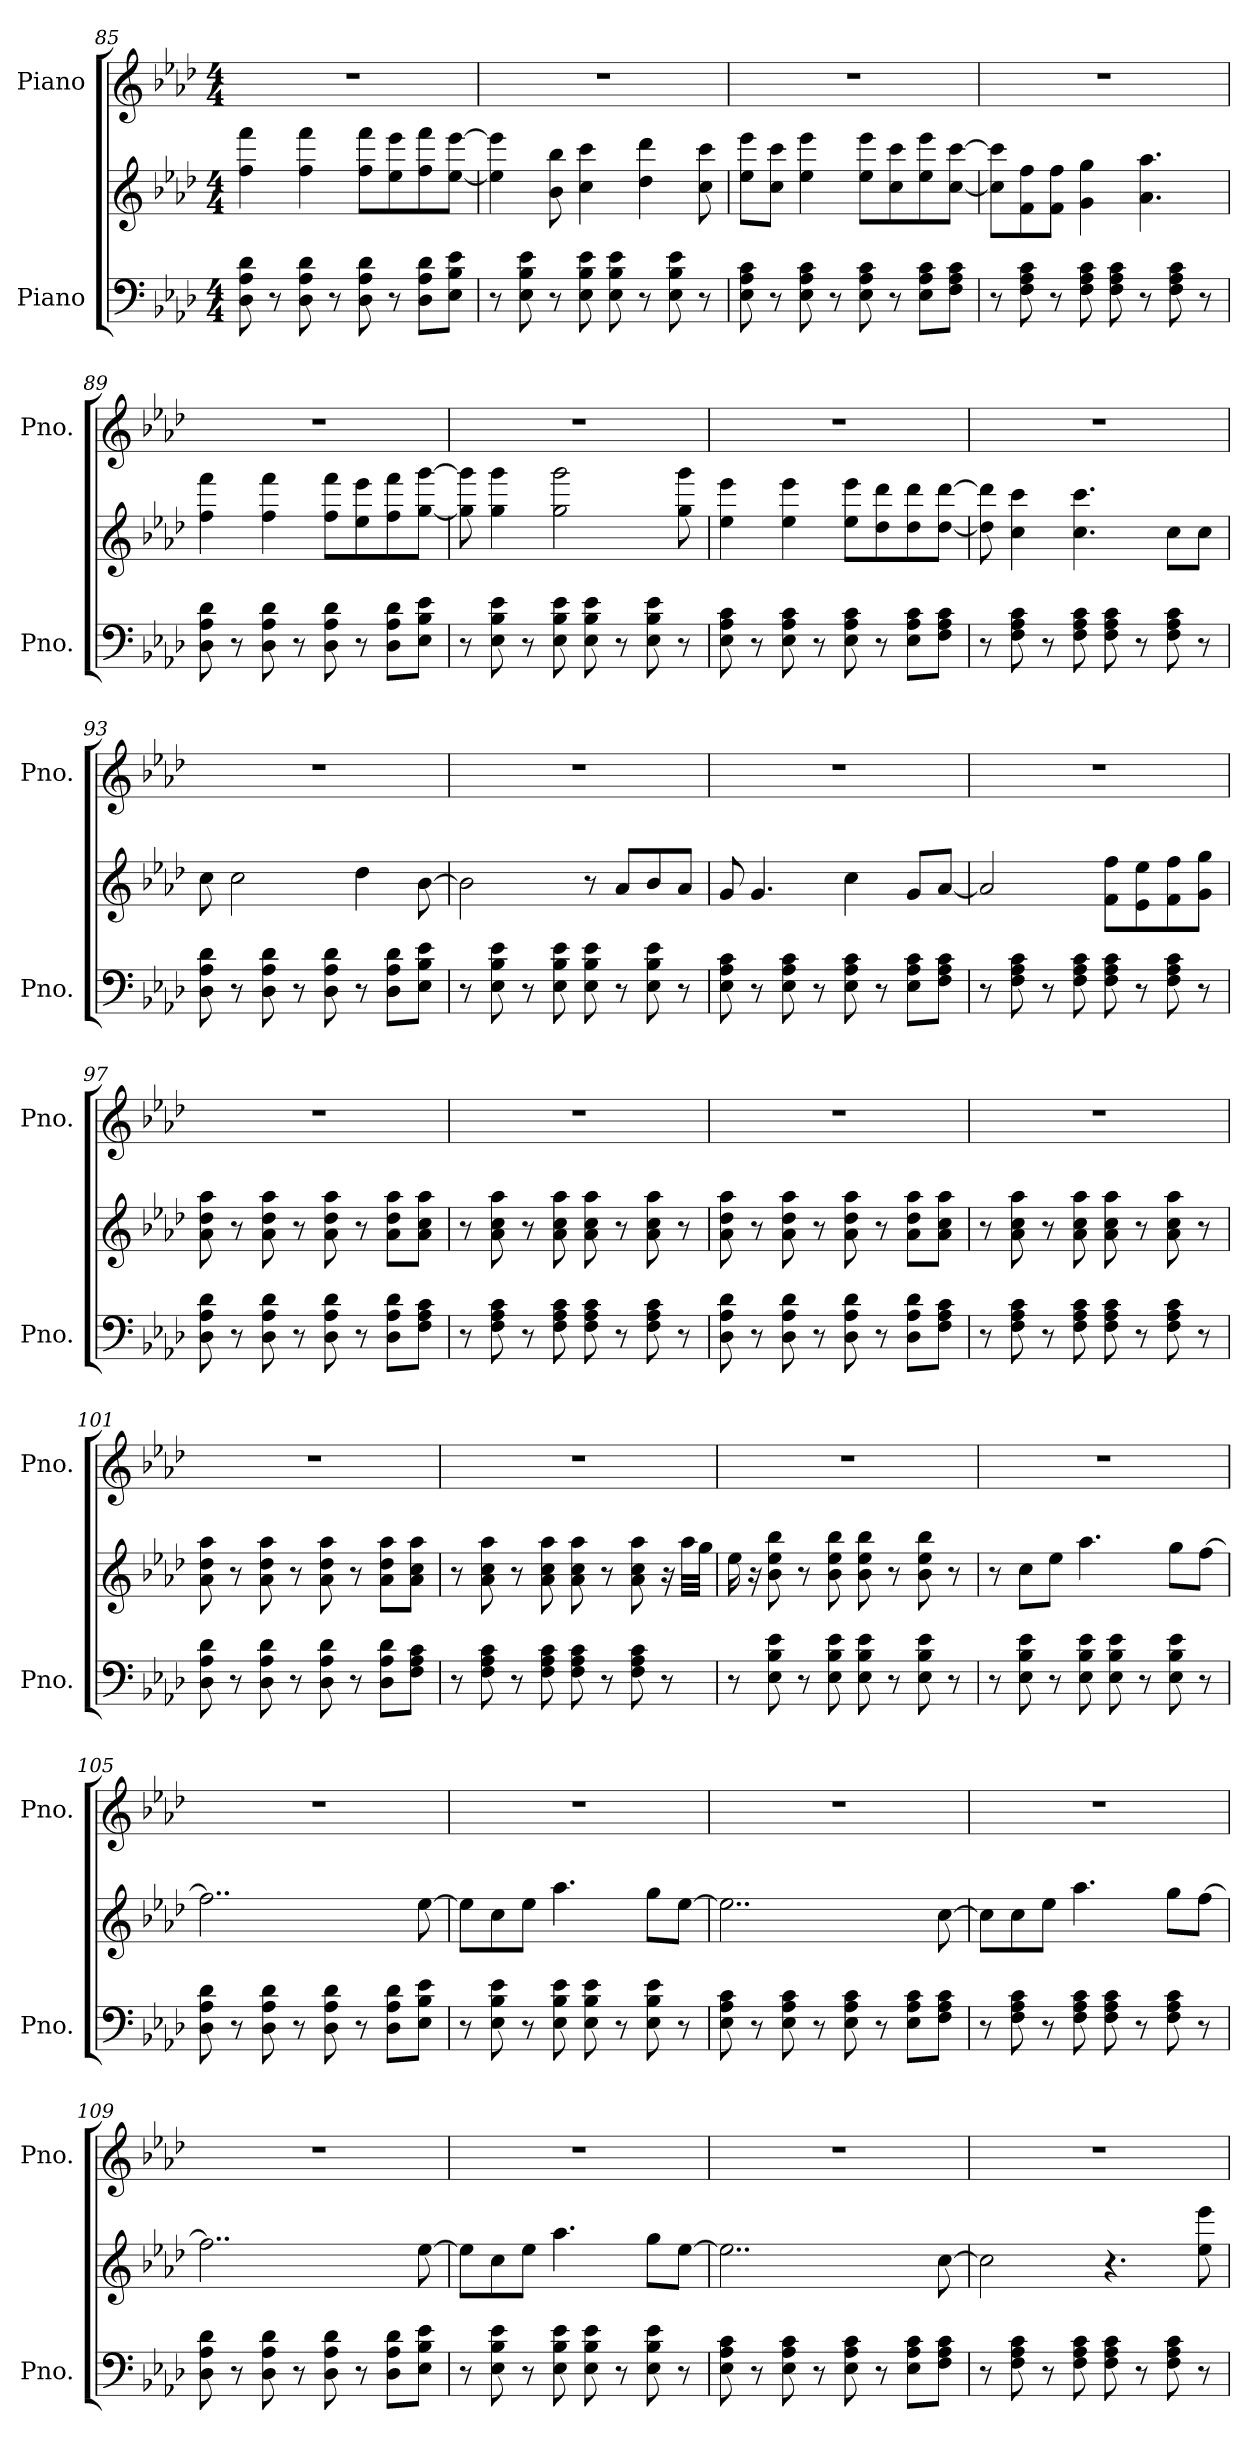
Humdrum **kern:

**kern	**kern	**kern
*part2	*part2	*part1
*staff3	*staff2	*staff1
*I"Piano	*	*I"Piano
*I'Pno.	*	*I'Pno.
*clefF4	*clefG2	*clefG2
*k[b-e-a-d-]	*k[b-e-a-d-]	*k[b-e-a-d-]
*M4/4	*M4/4	*M4/4
=85	=85	=85
8D-\ 8A-\ 8d-\	4ff\ 4fff\	1r
8r	.	.
8D-\ 8A-\ 8d-\	4ff\ 4fff\	.
8r	.	.
8D-\ 8A-\ 8d-\	8ff\ 8fff\L	.
8r	8ee-\ 8eee-\	.
8D-\ 8A-\ 8d-\L	8ff\ 8fff\	.
8E-\ 8B-\ 8e-\J	[8ee-\ [8eee-\J	.
=86	=86	=86
8r	4ee-\] 4eee-\]	1r
8E-\ 8B-\ 8e-\	.	.
8r	8b-\ 8bb-\	.
8E-\ 8B-\ 8e-\	4cc\ 4ccc\	.
8E-\ 8B-\ 8e-\	.	.
8r	4dd-\ 4ddd-\	.
8E-\ 8B-\ 8e-\	.	.
8r	8cc\ 8ccc\	.
=87	=87	=87
8E-\ 8A-\ 8c\	8ee-\ 8eee-\L	1r
8r	8cc\ 8ccc\J	.
8E-\ 8A-\ 8c\	4ee-\ 4eee-\	.
8r	.	.
8E-\ 8A-\ 8c\	8ee-\ 8eee-\L	.
8r	8cc\ 8ccc\	.
8E-\ 8A-\ 8c\L	8ee-\ 8eee-\	.
8F\ 8A-\ 8c\J	[8cc\ [8ccc\J	.
!!LO:LB:g=z
=88	=88	=88
8r	8cc\] 8ccc\]L	1r
8F\ 8A-\ 8c\	8f\ 8ff\	.
8r	8f\ 8ff\J	.
8F\ 8A-\ 8c\	4g\ 4gg\	.
8F\ 8A-\ 8c\	.	.
8r	4.a-\ 4.aa-\	.
8F\ 8A-\ 8c\	.	.
8r	.	.
=89	=89	=89
8D-\ 8A-\ 8d-\	4ff\ 4fff\	1r
8r	.	.
8D-\ 8A-\ 8d-\	4ff\ 4fff\	.
8r	.	.
8D-\ 8A-\ 8d-\	8ff\ 8fff\L	.
8r	8ee-\ 8eee-\	.
8D-\ 8A-\ 8d-\L	8ff\ 8fff\	.
8E-\ 8B-\ 8e-\J	[8gg\ [8ggg\J	.
=90	=90	=90
8r	8gg\] 8ggg\]	1r
8E-\ 8B-\ 8e-\	4gg\ 4ggg\	.
8r	.	.
8E-\ 8B-\ 8e-\	2gg\ 2ggg\	.
8E-\ 8B-\ 8e-\	.	.
8r	.	.
8E-\ 8B-\ 8e-\	.	.
8r	8gg\ 8ggg\	.
=91	=91	=91
8E-\ 8A-\ 8c\	4ee-\ 4eee-\	1r
8r	.	.
8E-\ 8A-\ 8c\	4ee-\ 4eee-\	.
8r	.	.
8E-\ 8A-\ 8c\	8ee-\ 8eee-\L	.
8r	8dd-\ 8ddd-\	.
8E-\ 8A-\ 8c\L	8dd-\ 8ddd-\	.
8F\ 8A-\ 8c\J	[8dd-\ [8ddd-\J	.
!!LO:PB:g=z
=92	=92	=92
8r	8dd-\] 8ddd-\]	1r
8F\ 8A-\ 8c\	4cc\ 4ccc\	.
8r	.	.
8F\ 8A-\ 8c\	4.cc\ 4.ccc\	.
8F\ 8A-\ 8c\	.	.
8r	.	.
8F\ 8A-\ 8c\	8cc\L	.
8r	8cc\J	.
=93	=93	=93
8D-\ 8A-\ 8d-\	8cc\	1r
8r	2cc\	.
8D-\ 8A-\ 8d-\	.	.
8r	.	.
8D-\ 8A-\ 8d-\	.	.
8r	4dd-\	.
8D-\ 8A-\ 8d-\L	.	.
8E-\ 8B-\ 8e-\J	[8b-\	.
=94	=94	=94
8r	2b-\]	1r
8E-\ 8B-\ 8e-\	.	.
8r	.	.
8E-\ 8B-\ 8e-\	.	.
8E-\ 8B-\ 8e-\	8r	.
8r	8a-/L	.
8E-\ 8B-\ 8e-\	8b-/	.
8r	8a-/J	.
!!LO:LB:g=z
=95	=95	=95
8E-\ 8A-\ 8c\	8g/	1r
8r	4.g/	.
8E-\ 8A-\ 8c\	.	.
8r	.	.
8E-\ 8A-\ 8c\	4cc\	.
8r	.	.
8E-\ 8A-\ 8c\L	8g/L	.
8F\ 8A-\ 8c\J	[8a-/J	.
=96	=96	=96
8r	2a-/]	1r
8F\ 8A-\ 8c\	.	.
8r	.	.
8F\ 8A-\ 8c\	.	.
8F\ 8A-\ 8c\	8f\ 8ff\L	.
8r	8e-\ 8ee-\	.
8F\ 8A-\ 8c\	8f\ 8ff\	.
8r	8g\ 8gg\J	.
=97	=97	=97
8D-\ 8A-\ 8d-\	8a-\ 8dd-\ 8aa-\	1r
8r	8r	.
8D-\ 8A-\ 8d-\	8a-\ 8dd-\ 8aa-\	.
8r	8r	.
8D-\ 8A-\ 8d-\	8a-\ 8dd-\ 8aa-\	.
8r	8r	.
8D-\ 8A-\ 8d-\L	8a-\ 8dd-\ 8aa-\L	.
8F\ 8A-\ 8c\J	8a-\ 8cc\ 8aa-\J	.
=98	=98	=98
8r	8r	1r
8F\ 8A-\ 8c\	8a-\ 8cc\ 8aa-\	.
8r	8r	.
8F\ 8A-\ 8c\	8a-\ 8cc\ 8aa-\	.
8F\ 8A-\ 8c\	8a-\ 8cc\ 8aa-\	.
8r	8r	.
8F\ 8A-\ 8c\	8a-\ 8cc\ 8aa-\	.
8r	8r	.
!!LO:LB:g=z
=99	=99	=99
8D-\ 8A-\ 8d-\	8a-\ 8dd-\ 8aa-\	1r
8r	8r	.
8D-\ 8A-\ 8d-\	8a-\ 8dd-\ 8aa-\	.
8r	8r	.
8D-\ 8A-\ 8d-\	8a-\ 8dd-\ 8aa-\	.
8r	8r	.
8D-\ 8A-\ 8d-\L	8a-\ 8dd-\ 8aa-\L	.
8F\ 8A-\ 8c\J	8a-\ 8cc\ 8aa-\J	.
=100	=100	=100
8r	8r	1r
8F\ 8A-\ 8c\	8a-\ 8cc\ 8aa-\	.
8r	8r	.
8F\ 8A-\ 8c\	8a-\ 8cc\ 8aa-\	.
8F\ 8A-\ 8c\	8a-\ 8cc\ 8aa-\	.
8r	8r	.
8F\ 8A-\ 8c\	8a-\ 8cc\ 8aa-\	.
8r	8r	.
=101	=101	=101
8D-\ 8A-\ 8d-\	8a-\ 8dd-\ 8aa-\	1r
8r	8r	.
8D-\ 8A-\ 8d-\	8a-\ 8dd-\ 8aa-\	.
8r	8r	.
8D-\ 8A-\ 8d-\	8a-\ 8dd-\ 8aa-\	.
8r	8r	.
8D-\ 8A-\ 8d-\L	8a-\ 8dd-\ 8aa-\L	.
8F\ 8A-\ 8c\J	8a-\ 8cc\ 8aa-\J	.
=102	=102	=102
8r	8r	1r
8F\ 8A-\ 8c\	8a-\ 8cc\ 8aa-\	.
8r	8r	.
8F\ 8A-\ 8c\	8a-\ 8cc\ 8aa-\	.
8F\ 8A-\ 8c\	8a-\ 8cc\ 8aa-\	.
8r	8r	.
8F\ 8A-\ 8c\	8a-\ 8cc\ 8aa-\	.
8r	16r	.
.	32aa-\LLL	.
.	32gg\JJJ	.
!!LO:LB:g=z
=103	=103	=103
8r	16ee-\	1r
.	16r	.
8E-\ 8B-\ 8e-\	8b-\ 8ee-\ 8bb-\	.
8r	8r	.
8E-\ 8B-\ 8e-\	8b-\ 8ee-\ 8bb-\	.
8E-\ 8B-\ 8e-\	8b-\ 8ee-\ 8bb-\	.
8r	8r	.
8E-\ 8B-\ 8e-\	8b-\ 8ee-\ 8bb-\	.
8r	8r	.
=104	=104	=104
8r	8r	1r
8E-\ 8B-\ 8e-\	8cc\L	.
8r	8ee-\J	.
8E-\ 8B-\ 8e-\	4.aa-\	.
8E-\ 8B-\ 8e-\	.	.
8r	.	.
8E-\ 8B-\ 8e-\	8gg\L	.
8r	[8ff\J	.
=105	=105	=105
8D-\ 8A-\ 8d-\	2..ff\]	1r
8r	.	.
8D-\ 8A-\ 8d-\	.	.
8r	.	.
8D-\ 8A-\ 8d-\	.	.
8r	.	.
8D-\ 8A-\ 8d-\L	.	.
8E-\ 8B-\ 8e-\J	[8ee-\	.
=106	=106	=106
8r	8ee-\L]	1r
8E-\ 8B-\ 8e-\	8cc\	.
8r	8ee-\J	.
8E-\ 8B-\ 8e-\	4.aa-\	.
8E-\ 8B-\ 8e-\	.	.
8r	.	.
8E-\ 8B-\ 8e-\	8gg\L	.
8r	[8ee-\J	.
!!LO:LB:g=z
=107	=107	=107
8E-\ 8A-\ 8c\	2..ee-\]	1r
8r	.	.
8E-\ 8A-\ 8c\	.	.
8r	.	.
8E-\ 8A-\ 8c\	.	.
8r	.	.
8E-\ 8A-\ 8c\L	.	.
8F\ 8A-\ 8c\J	[8cc\	.
=108	=108	=108
8r	8cc\L]	1r
8F\ 8A-\ 8c\	8cc\	.
8r	8ee-\J	.
8F\ 8A-\ 8c\	4.aa-\	.
8F\ 8A-\ 8c\	.	.
8r	.	.
8F\ 8A-\ 8c\	8gg\L	.
8r	[8ff\J	.
=109	=109	=109
8D-\ 8A-\ 8d-\	2..ff\]	1r
8r	.	.
8D-\ 8A-\ 8d-\	.	.
8r	.	.
8D-\ 8A-\ 8d-\	.	.
8r	.	.
8D-\ 8A-\ 8d-\L	.	.
8E-\ 8B-\ 8e-\J	[8ee-\	.
=110	=110	=110
8r	8ee-\L]	1r
8E-\ 8B-\ 8e-\	8cc\	.
8r	8ee-\J	.
8E-\ 8B-\ 8e-\	4.aa-\	.
8E-\ 8B-\ 8e-\	.	.
8r	.	.
8E-\ 8B-\ 8e-\	8gg\L	.
8r	[8ee-\J	.
!!LO:LB:g=z
=111	=111	=111
8E-\ 8A-\ 8c\	2..ee-\]	1r
8r	.	.
8E-\ 8A-\ 8c\	.	.
8r	.	.
8E-\ 8A-\ 8c\	.	.
8r	.	.
8E-\ 8A-\ 8c\L	.	.
8F\ 8A-\ 8c\J	[8cc\	.
=112	=112	=112
8r	2cc\]	1r
8F\ 8A-\ 8c\	.	.
8r	.	.
8F\ 8A-\ 8c\	.	.
8F\ 8A-\ 8c\	4.r	.
8r	.	.
8F\ 8A-\ 8c\	.	.
8r	8ee-\ 8eee-\	.
=	=	=
*-	*-	*-
